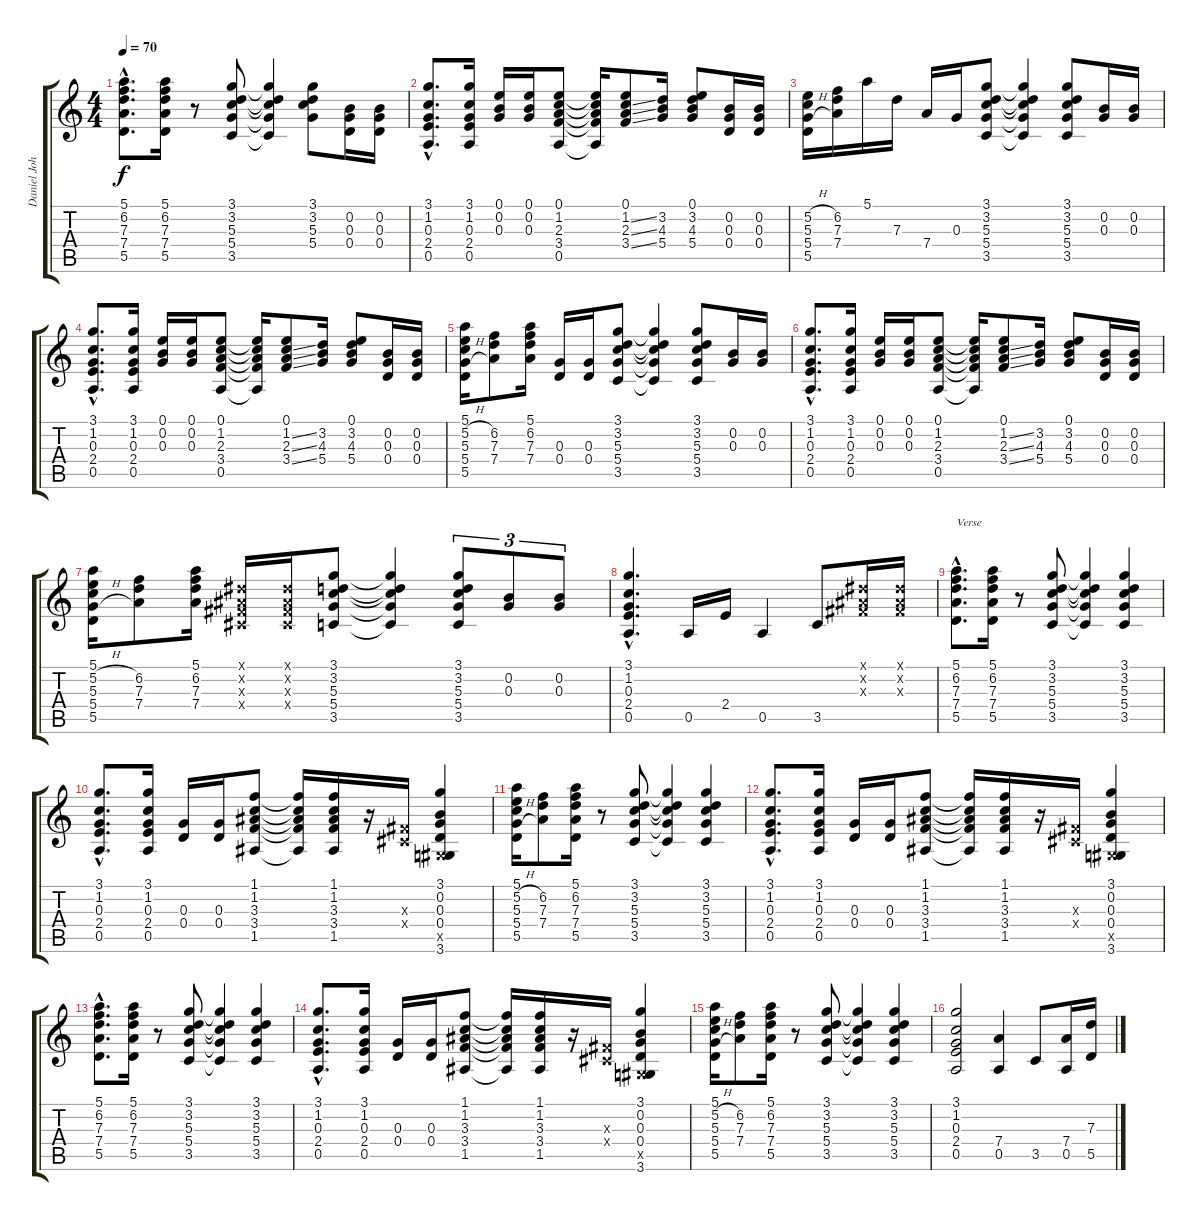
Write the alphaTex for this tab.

\track ("Daniel Johns (gtr1)" "Daniel Joh") {instrument acousticguitarsteel}
\staff {score tabs}
\tuning (E4 B3 G3 D3 A2 E2) {hide}
\ts (4 4)
\tempo 70
\clef g2
\ks c
(5.1{hac} 6.2{hac} 7.3{hac} 7.4{hac} 5.5{hac}).8{d dy f instrument acousticguitarsteel} (5.1 6.2 7.3 7.4 5.5).16 r.8 (3.1 3.2 5.3 5.4 3.5).8 (3.1{t} 3.2{t} 5.3{t} 5.4{t} 3.5{t}).4 (3.1 3.2 5.3 5.4).8 (0.2 0.3 0.4).16 (0.2 0.3 0.4).16 |
(3.1{hac} 1.2{hac} 0.3{hac} 2.4{hac} 0.5{hac}).8{d} (3.1 1.2 0.3 2.4 0.5).16 (0.1 0.2 0.3).16 (0.1 0.2 0.3).16 (0.1 1.2 2.3 3.4 0.5).8 (0.1{t} 1.2{t} 2.3{t} 3.4{t} 0.5{t}).16 (0.1 1.2{ss} 2.3{ss} 3.4{ss}).8 (3.2 4.3 5.4).16 (0.1 3.2 4.3 5.4).8 (0.2 0.3 0.4).16 (0.2 0.3 0.4).16 |
(5.2{h} 5.3{h} 5.4{h} 5.5).16 (6.2 7.3 7.4).16 5.1.16 7.3.16 7.4.16 0.3.16 (3.1 3.2 5.3 5.4 3.5).8 (3.1{t} 3.2{t} 5.3{t} 5.4{t} 3.5{t}).4 (3.1 3.2 5.3 5.4 3.5).8 (0.2 0.3).16 (0.2 0.3).16 |
(3.1{hac} 1.2{hac} 0.3{hac} 2.4{hac} 0.5{hac}).8{d} (3.1 1.2 0.3 2.4 0.5).16 (0.1 0.2 0.3).16 (0.1 0.2 0.3).16 (0.1 1.2 2.3 3.4 0.5).8 (0.1{t} 1.2{t} 2.3{t} 3.4{t} 0.5{t}).16 (0.1 1.2{ss} 2.3{ss} 3.4{ss}).8 (3.2 4.3 5.4).16 (0.1 3.2 4.3 5.4).8 (0.2 0.3 0.4).16 (0.2 0.3 0.4).16 |
(5.1 5.2{h} 5.3{h} 5.4{h} 5.5).16 (6.2 7.3 7.4).8 (5.1 6.2 7.3 7.4).16 (0.3 0.4).16 (0.3 0.4).16 (3.1 3.2 5.3 5.4 3.5).8 (3.1{t} 3.2{t} 5.3{t} 5.4{t} 3.5{t}).4 (3.1 3.2 5.3 5.4 3.5).8 (0.2 0.3).16 (0.2 0.3).16 |
(3.1{hac} 1.2{hac} 0.3{hac} 2.4{hac} 0.5{hac}).8{d} (3.1 1.2 0.3 2.4 0.5).16 (0.1 0.2 0.3).16 (0.1 0.2 0.3).16 (0.1 1.2 2.3 3.4 0.5).8 (0.1{t} 1.2{t} 2.3{t} 3.4{t} 0.5{t}).16 (0.1 1.2{ss} 2.3{ss} 3.4{ss}).8 (3.2 4.3 5.4).16 (0.1 3.2 4.3 5.4).8 (0.2 0.3 0.4).16 (0.2 0.3 0.4).16 |
(5.1 5.2{h} 5.3{h} 5.4{h} 5.5).16 (6.2 7.3 7.4).8 (5.1 6.2 7.3 7.4).16 (-1.1{x} -1.2{x} -1.3{x} -1.4{x}).16 (-1.1{x} -1.2{x} -1.3{x} -1.4{x}).16 (3.1 3.2 5.3 5.4 3.5).8 (3.1{t} 3.2{t} 5.3{t} 5.4{t} 3.5{t}).4 (3.1 3.2 5.3 5.4 3.5).8{tu (3 2)} (0.2 0.3).8{tu (3 2)} (0.2 0.3).8{tu (3 2)} |
(3.1{hac} 1.2{hac} 0.3{hac} 2.4{hac} 0.5{hac}).4{d} 0.5.16 2.4.16 0.5.4 3.5.8 (-1.1{x} -1.2{x} -1.3{x}).16 (-1.1{x} -1.2{x} -1.3{x}).16 |
(5.1{hac} 6.2{hac} 7.3{hac} 7.4{hac} 5.5{hac}).8{d txt "Verse"} (5.1 6.2 7.3 7.4 5.5).16 r.8 (3.1 3.2 5.3 5.4 3.5).8 (3.1{t} 3.2{t} 5.3{t} 5.4{t} 3.5{t}).4 (3.1 3.2 5.3 5.4 3.5).4 |
(3.1{hac} 1.2{hac} 0.3{hac} 2.4{hac} 0.5{hac}).8{d} (3.1 1.2 0.3 2.4 0.5).16 (0.3 0.4).16 (0.3 0.4).16 (1.1 1.2 3.3 3.4 1.5).8 (1.1{t} 1.2{t} 3.3{t} 3.4{t} 1.5{t}).16 (1.1 1.2 3.3 3.4 1.5).16 r.16 (-1.3{x} -1.4{x}).16 (3.1 0.2 0.3 0.4 -1.5{x} 3.6).4 |
(5.1 5.2{h} 5.3{h} 5.4{h} 5.5).16 (6.2 7.3 7.4).8 (5.1 6.2 7.3 7.4 5.5).16 r.8 (3.1 3.2 5.3 5.4 3.5).8 (3.1{t} 3.2{t} 5.3{t} 5.4{t} 3.5{t}).4 (3.1 3.2 5.3 5.4 3.5).4 |
(3.1{hac} 1.2{hac} 0.3{hac} 2.4{hac} 0.5{hac}).8{d} (3.1 1.2 0.3 2.4 0.5).16 (0.3 0.4).16 (0.3 0.4).16 (1.1 1.2 3.3 3.4 1.5).8 (1.1{t} 1.2{t} 3.3{t} 3.4{t} 1.5{t}).16 (1.1 1.2 3.3 3.4 1.5).16 r.16 (-1.3{x} -1.4{x}).16 (3.1 0.2 0.3 0.4 -1.5{x} 3.6).4 |
(5.1{hac} 6.2{hac} 7.3{hac} 7.4{hac} 5.5{hac}).8{d} (5.1 6.2 7.3 7.4 5.5).16 r.8 (3.1 3.2 5.3 5.4 3.5).8 (3.1{t} 3.2{t} 5.3{t} 5.4{t} 3.5{t}).4 (3.1 3.2 5.3 5.4 3.5).4 |
(3.1{hac} 1.2{hac} 0.3{hac} 2.4{hac} 0.5{hac}).8{d} (3.1 1.2 0.3 2.4 0.5).16 (0.3 0.4).16 (0.3 0.4).16 (1.1 1.2 3.3 3.4 1.5).8 (1.1{t} 1.2{t} 3.3{t} 3.4{t} 1.5{t}).16 (1.1 1.2 3.3 3.4 1.5).16 r.16 (-1.3{x} -1.4{x}).16 (3.1 0.2 0.3 0.4 -1.5{x} 3.6).4 |
(5.1 5.2{h} 5.3{h} 5.4{h} 5.5).16 (6.2 7.3 7.4).8 (5.1 6.2 7.3 7.4 5.5).16 r.8 (3.1 3.2 5.3 5.4 3.5).8 (3.1{t} 3.2{t} 5.3{t} 5.4{t} 3.5{t}).4 (3.1 3.2 5.3 5.4 3.5).4 |
(3.1 1.2 0.3 2.4 0.5).2 (7.4 0.5).4 3.5.8 (7.4 0.5).16 (7.3 5.5).16
